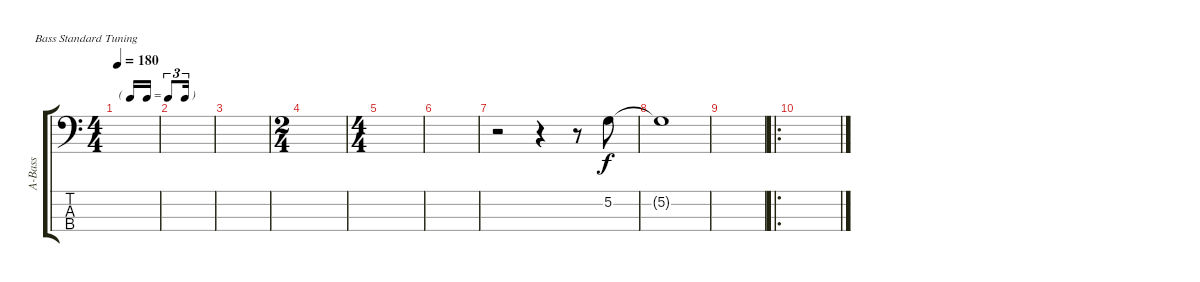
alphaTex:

\defaultSystemsLayout 4
\bracketExtendMode groupsimilarinstruments
\otherSystemsTrackNameOrientation horizontal
\track ("Acoustic Bass" "A-Bass") {instrument acousticbass}
\staff {score tabs}
\tuning (G2 D2 A1 E1)
\ts (4 4)
\tf triplet16th
\tempo 180
\clef f4
\ks c
|
|
|
\ts (2 4)
|
\ts (4 4)
|
|
r.2 r.4 r.8 5.2.8 |
5.2{t}.1 |
|
\ro
